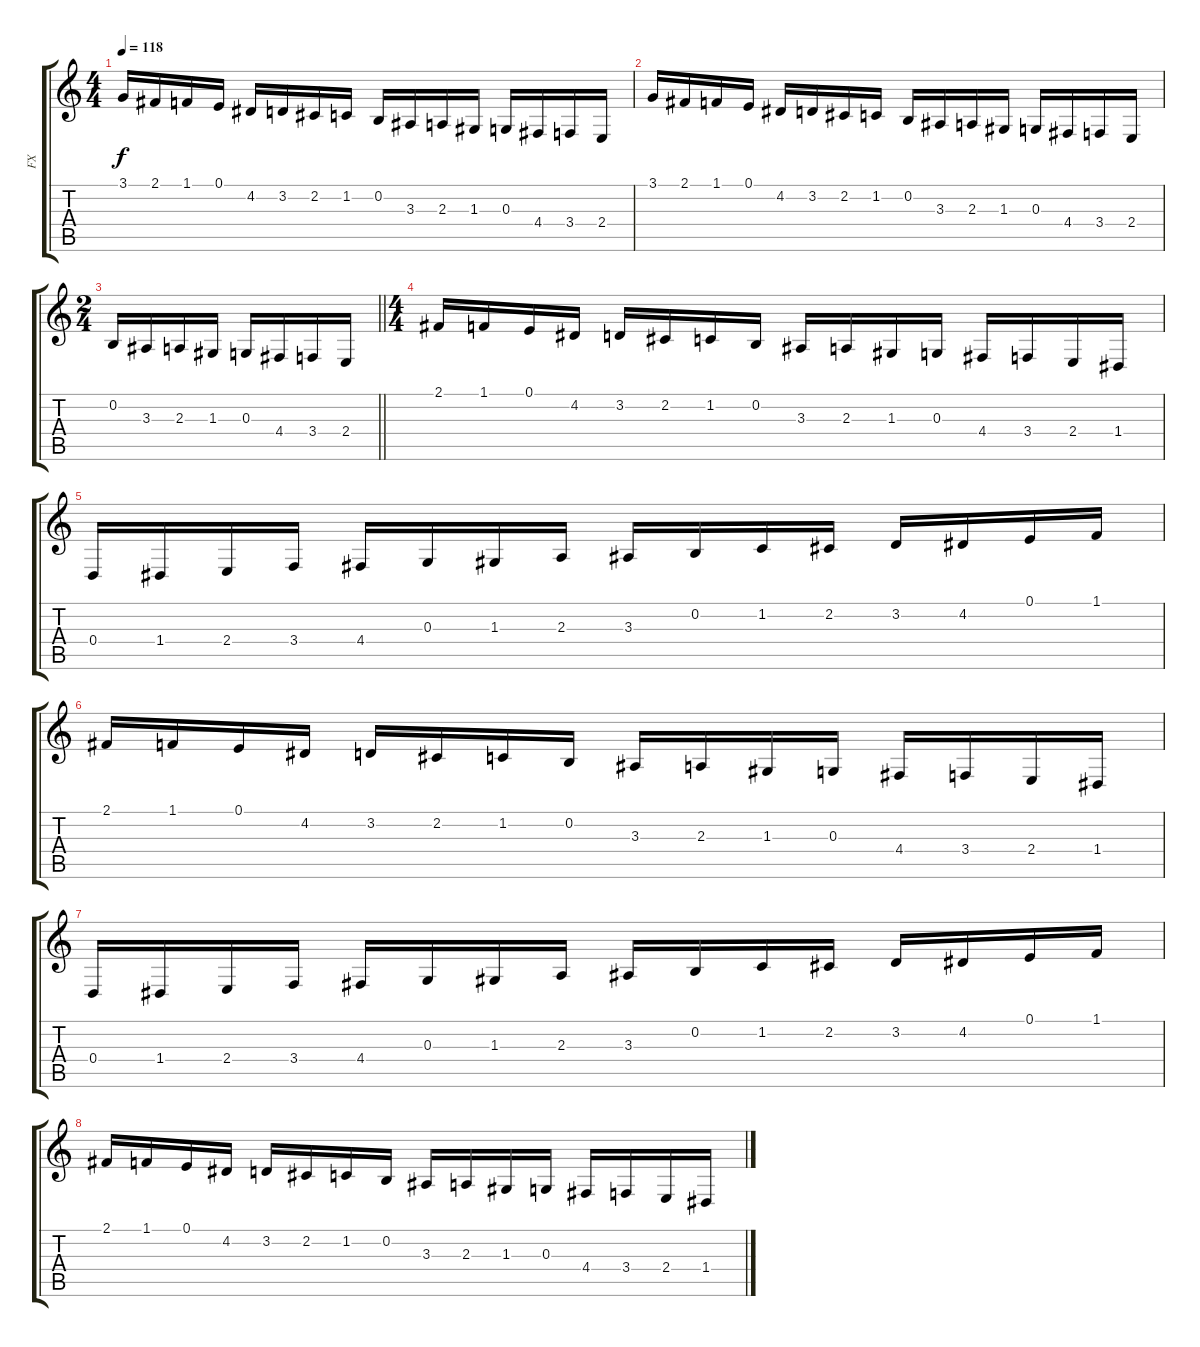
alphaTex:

\track ("FX" "FX") {instrument lead8bassandlead}
\staff {score tabs}
\tuning (E4 B3 G3 D3 A2 E2) {hide}
\ts (4 4)
\tempo 118
\clef g2
\ks c
3.1.16{dy f} 2.1.16 1.1.16 0.1.16 4.2.16 3.2.16 2.2.16 1.2.16 0.2.16 3.3.16 2.3.16 1.3.16 0.3.16 4.4.16 3.4.16 2.4.16 |
3.1.16 2.1.16 1.1.16 0.1.16 4.2.16 3.2.16 2.2.16 1.2.16 0.2.16 3.3.16 2.3.16 1.3.16 0.3.16 4.4.16 3.4.16 2.4.16 |
\ts (2 4)
\barLineRight lightlight
0.2.16 3.3.16 2.3.16 1.3.16 0.3.16 4.4.16 3.4.16 2.4.16 |
\ts (4 4)
2.1.16 1.1.16 0.1.16 4.2.16 3.2.16 2.2.16 1.2.16 0.2.16 3.3.16 2.3.16 1.3.16 0.3.16 4.4.16 3.4.16 2.4.16 1.4.16 |
0.4.16 1.4.16 2.4.16 3.4.16 4.4.16 0.3.16 1.3.16 2.3.16 3.3.16 0.2.16 1.2.16 2.2.16 3.2.16 4.2.16 0.1.16 1.1.16 |
2.1.16 1.1.16 0.1.16 4.2.16 3.2.16 2.2.16 1.2.16 0.2.16 3.3.16 2.3.16 1.3.16 0.3.16 4.4.16 3.4.16 2.4.16 1.4.16 |
0.4.16 1.4.16 2.4.16 3.4.16 4.4.16 0.3.16 1.3.16 2.3.16 3.3.16 0.2.16 1.2.16 2.2.16 3.2.16 4.2.16 0.1.16 1.1.16 |
2.1.16 1.1.16 0.1.16 4.2.16 3.2.16 2.2.16 1.2.16 0.2.16 3.3.16 2.3.16 1.3.16 0.3.16 4.4.16 3.4.16 2.4.16 1.4.16
